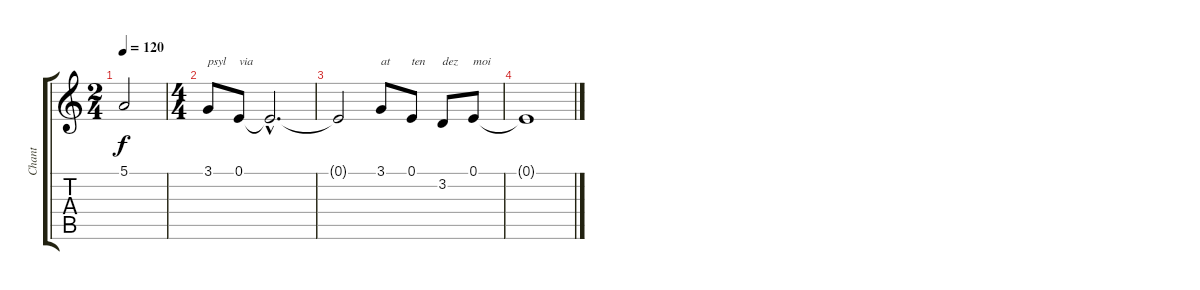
\track ("Chant" "Chant") {instrument harmonica}
\staff {score tabs}
\tuning (E4 B3 G3 D3 A2 E2) {hide}
\ts (2 4)
\tempo 120
\clef g2
\ks c
5.1{t}.2{dy f} |
\ts (4 4)
3.1.8{txt "psyl"} 0.1.8{txt "via"} 0.1{hac t}.2{d} |
0.1{t}.2 3.1.8{txt "at"} 0.1.8{txt "ten"} 3.2.8{txt "dez"} 0.1.8{txt "moi"} |
0.1{t}.1
